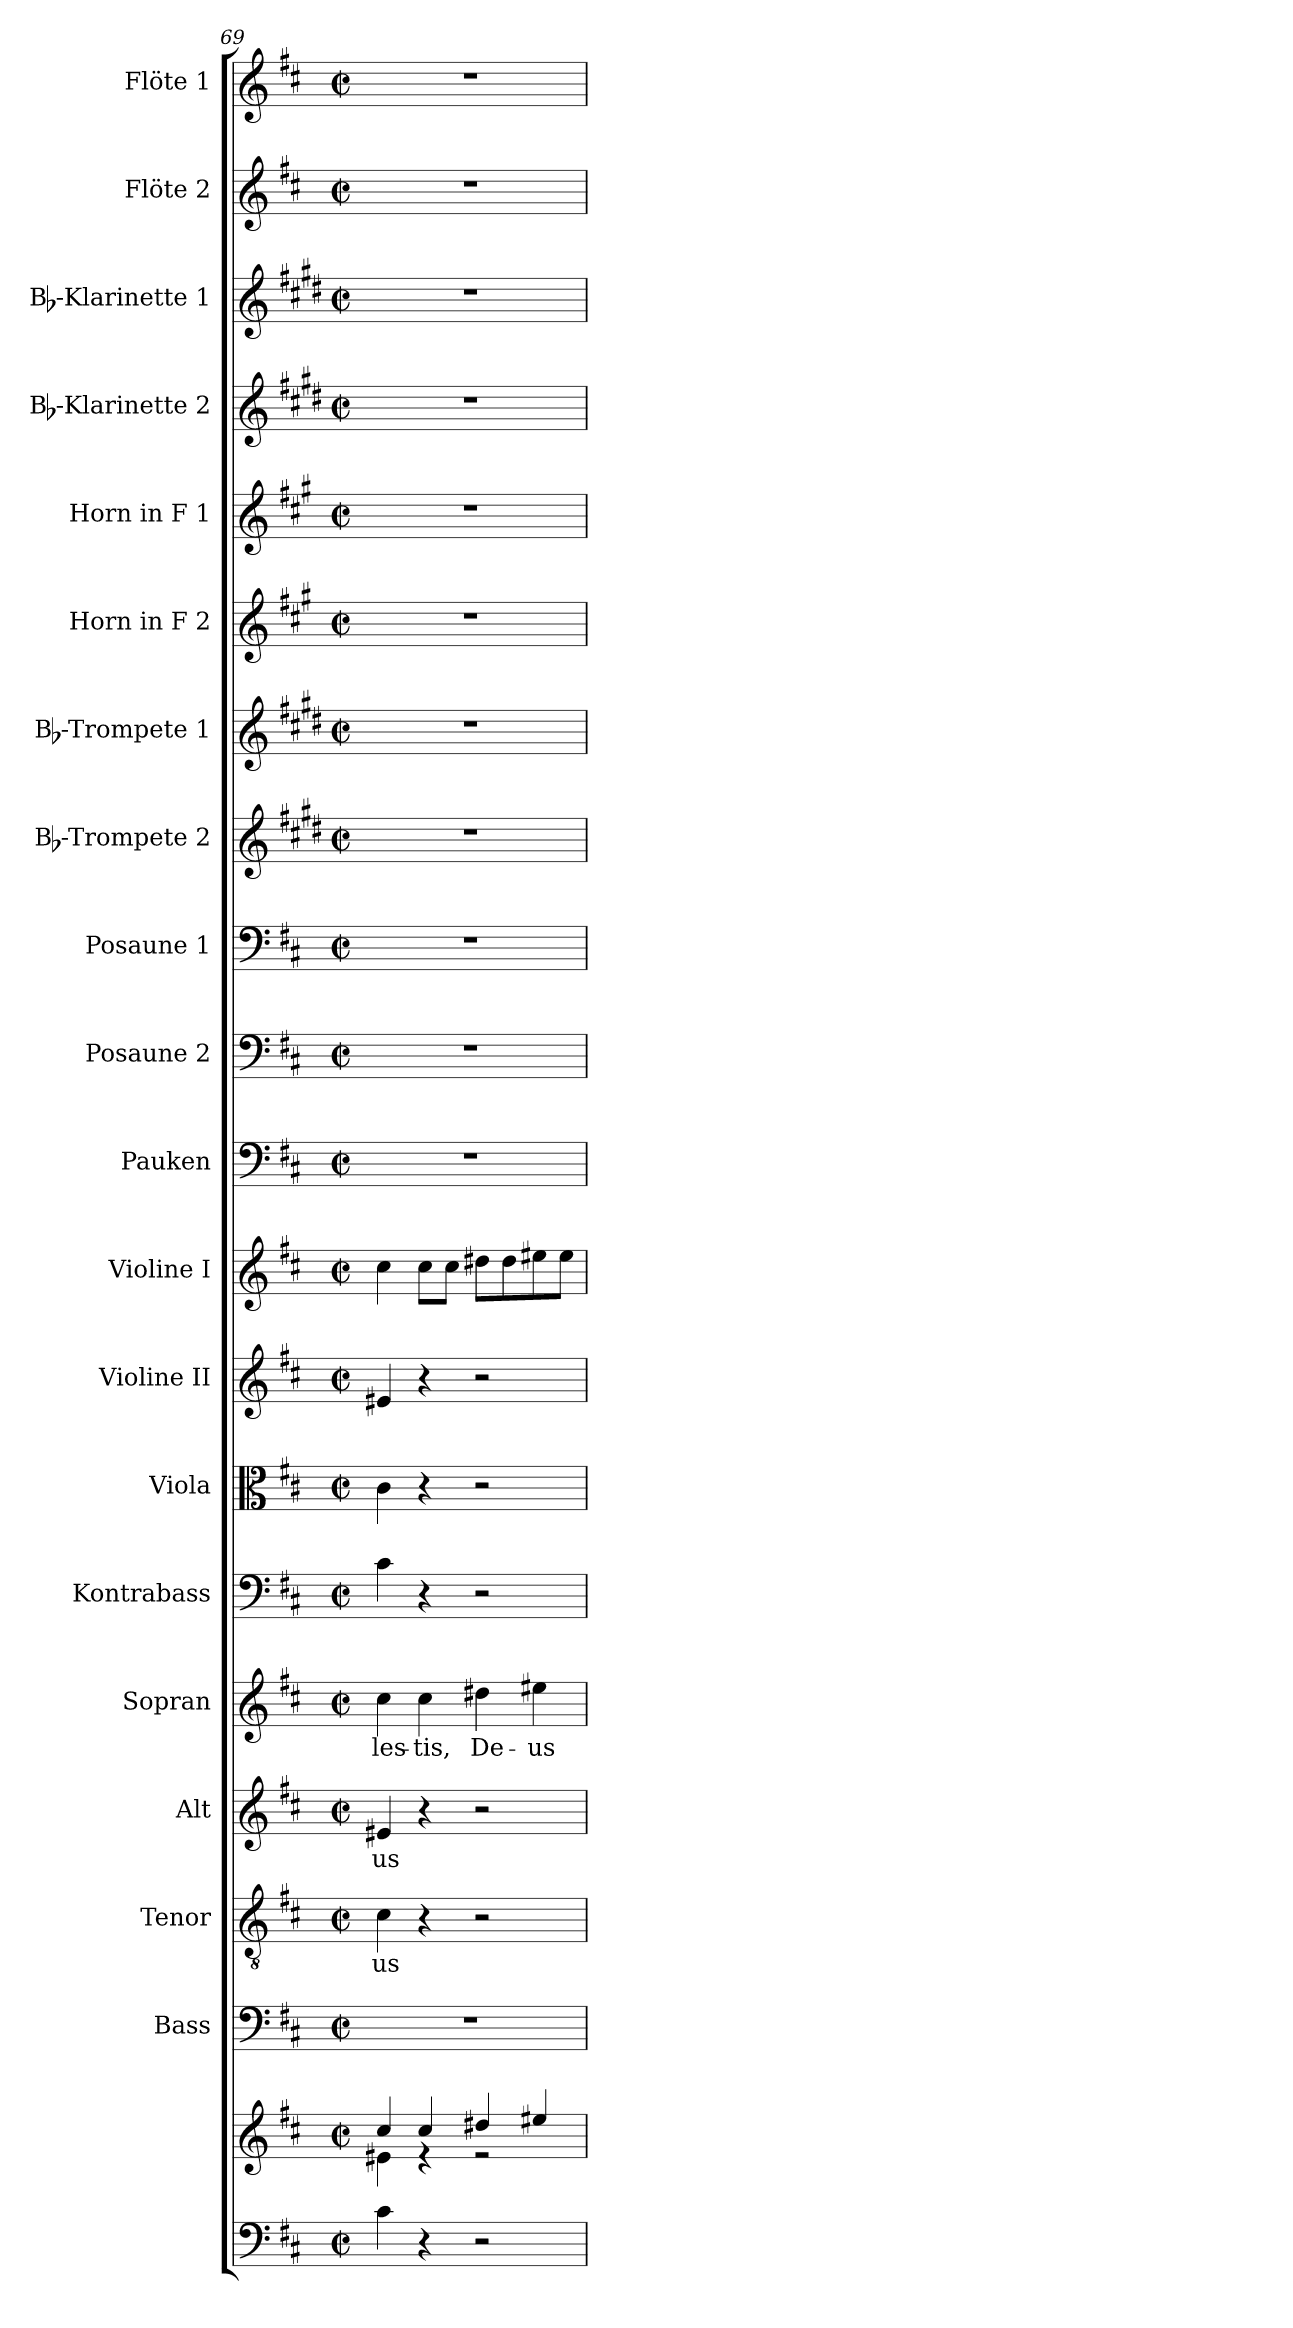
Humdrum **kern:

**kern	**kern	**kern	**kern	**text	**kern	**text	**kern	**text	**kern	**kern	**kern	**kern	**kern	**kern	**kern	**kern	**kern	**kern	**kern	**kern	**kern	**kern	**kern
*part20	*part20	*part19	*part18	*part18	*part17	*part17	*part16	*part16	*part15	*part14	*part13	*part12	*part11	*part10	*part9	*part8	*part7	*part6	*part5	*part4	*part3	*part2	*part1
*staff21	*staff20	*staff19	*staff18	*staff18	*staff17	*staff17	*staff16	*staff16	*staff15	*staff14	*staff13	*staff12	*staff11	*staff10	*staff9	*staff8	*staff7	*staff6	*staff5	*staff4	*staff3	*staff2	*staff1
*	*	*I"Bass	*I"Tenor	*	*I"Alt	*	*I"Sopran	*	*I"Kontrabass	*I"Viola	*I"Violine II	*I"Violine I	*I"Pauken	*I"Posaune 2	*I"Posaune 1	*I"Bb-Trompete 2	*I"Bb-Trompete 1	*I"Horn in F 2	*I"Horn in F 1	*I"Bb-Klarinette 2	*I"Bb-Klarinette 1	*I"Flöte 2	*I"Flöte 1
*	*	*I'B.	*I'T.	*	*I'A.	*	*I'S.	*	*I'Kb.	*I'Vla.	*I'Vl. II	*I'Vl. I	*I'Pk.	*I'Pos. 2	*I'Pos. 1	*I'Bb Trp. 2	*I'Bb Trp. 1	*	*	*I'Bb Kl. 2	*I'Bb Kl. 1	*I'Fl. 2	*I'Fl. 1
*clefF4	*clefG2	*clefF4	*clefGv2	*	*clefG2	*	*clefG2	*	*clefF4	*clefC3	*clefG2	*clefG2	*clefF4	*clefF4	*clefF4	*clefG2	*clefG2	*clefG2	*clefG2	*clefG2	*clefG2	*clefG2	*clefG2
*	*	*	*	*	*	*	*	*	*ITrd7c12	*	*	*	*	*	*	*ITrd1c2	*ITrd1c2	*ITrd4c7	*ITrd4c7	*ITrd1c2	*ITrd1c2	*	*
*k[f#c#]	*k[f#c#]	*k[f#c#]	*k[f#c#]	*	*k[f#c#]	*	*k[f#c#]	*	*k[f#c#]	*k[f#c#]	*k[f#c#]	*k[f#c#]	*k[f#c#]	*k[f#c#]	*k[f#c#]	*k[f#c#]	*k[f#c#]	*k[f#c#]	*k[f#c#]	*k[f#c#]	*k[f#c#]	*k[f#c#]	*k[f#c#]
*D:	*D:	*D:	*D:	*	*D:	*	*D:	*	*D:	*D:	*D:	*D:	*D:	*D:	*D:	*D:	*D:	*D:	*D:	*D:	*D:	*D:	*D:
*M2/2	*M2/2	*M2/2	*M2/2	*	*M2/2	*	*M2/2	*	*M2/2	*M2/2	*M2/2	*M2/2	*M2/2	*M2/2	*M2/2	*M2/2	*M2/2	*M2/2	*M2/2	*M2/2	*M2/2	*M2/2	*M2/2
*met(c|)	*met(c|)	*met(c|)	*met(c|)	*	*met(c|)	*	*met(c|)	*	*met(c|)	*met(c|)	*met(c|)	*met(c|)	*met(c|)	*met(c|)	*met(c|)	*met(c|)	*met(c|)	*met(c|)	*met(c|)	*met(c|)	*met(c|)	*met(c|)	*met(c|)
=69	=69	=69	=69	=69	=69	=69	=69	=69	=69	=69	=69	=69	=69	=69	=69	=69	=69	=69	=69	=69	=69	=69	=69
*	*^	*	*	*	*	*	*	*	*	*	*	*	*	*	*	*	*	*	*	*	*	*	*
!	!	!	!	!	!LO:LY:b	!	!LO:LY:b	!	!LO:LY:b	!	!	!	!	!	!	!	!	!	!	!	!	!	!	!
4c#\	4cc#/	4e#X\	1r	4c#\	-us	4e#X/	-us	4cc#\	-les-	4C#\	4c#\	4e#X/	4cc#\	1r	1r	1r	1r	1r	1r	1r	1r	1r	1r	1r
!	!	!	!	!	!	!	!	!	!LO:LY:b	!	!	!	!	!	!	!	!	!	!	!	!	!	!	!
4r	4cc#/	4re	.	4r	.	4r	.	4cc#\	-tis,	4r	4r	4r	8cc#\L	.	.	.	.	.	.	.	.	.	.	.
.	.	.	.	.	.	.	.	.	.	.	.	.	8cc#\J	.	.	.	.	.	.	.	.	.	.	.
!	!	!	!	!	!	!	!	!	!LO:LY:b	!	!	!	!	!	!	!	!	!	!	!	!	!	!	!
2r	4dd#X/	2re	.	2r	.	2r	.	4dd#X\	De-	2r	2r	2r	8dd#X\L	.	.	.	.	.	.	.	.	.	.	.
.	.	.	.	.	.	.	.	.	.	.	.	.	8dd#\	.	.	.	.	.	.	.	.	.	.	.
!	!	!	!	!	!	!	!	!	!LO:LY:b	!	!	!	!	!	!	!	!	!	!	!	!	!	!	!
.	4ee#X/	.	.	.	.	.	.	4ee#X\	-us	.	.	.	8ee#X\	.	.	.	.	.	.	.	.	.	.	.
.	.	.	.	.	.	.	.	.	.	.	.	.	8ee#\J	.	.	.	.	.	.	.	.	.	.	.
*	*v	*v	*	*	*	*	*	*	*	*	*	*	*	*	*	*	*	*	*	*	*	*	*	*
=	=	=	=	=	=	=	=	=	=	=	=	=	=	=	=	=	=	=	=	=	=	=	=
*-	*-	*-	*-	*-	*-	*-	*-	*-	*-	*-	*-	*-	*-	*-	*-	*-	*-	*-	*-	*-	*-	*-	*-
